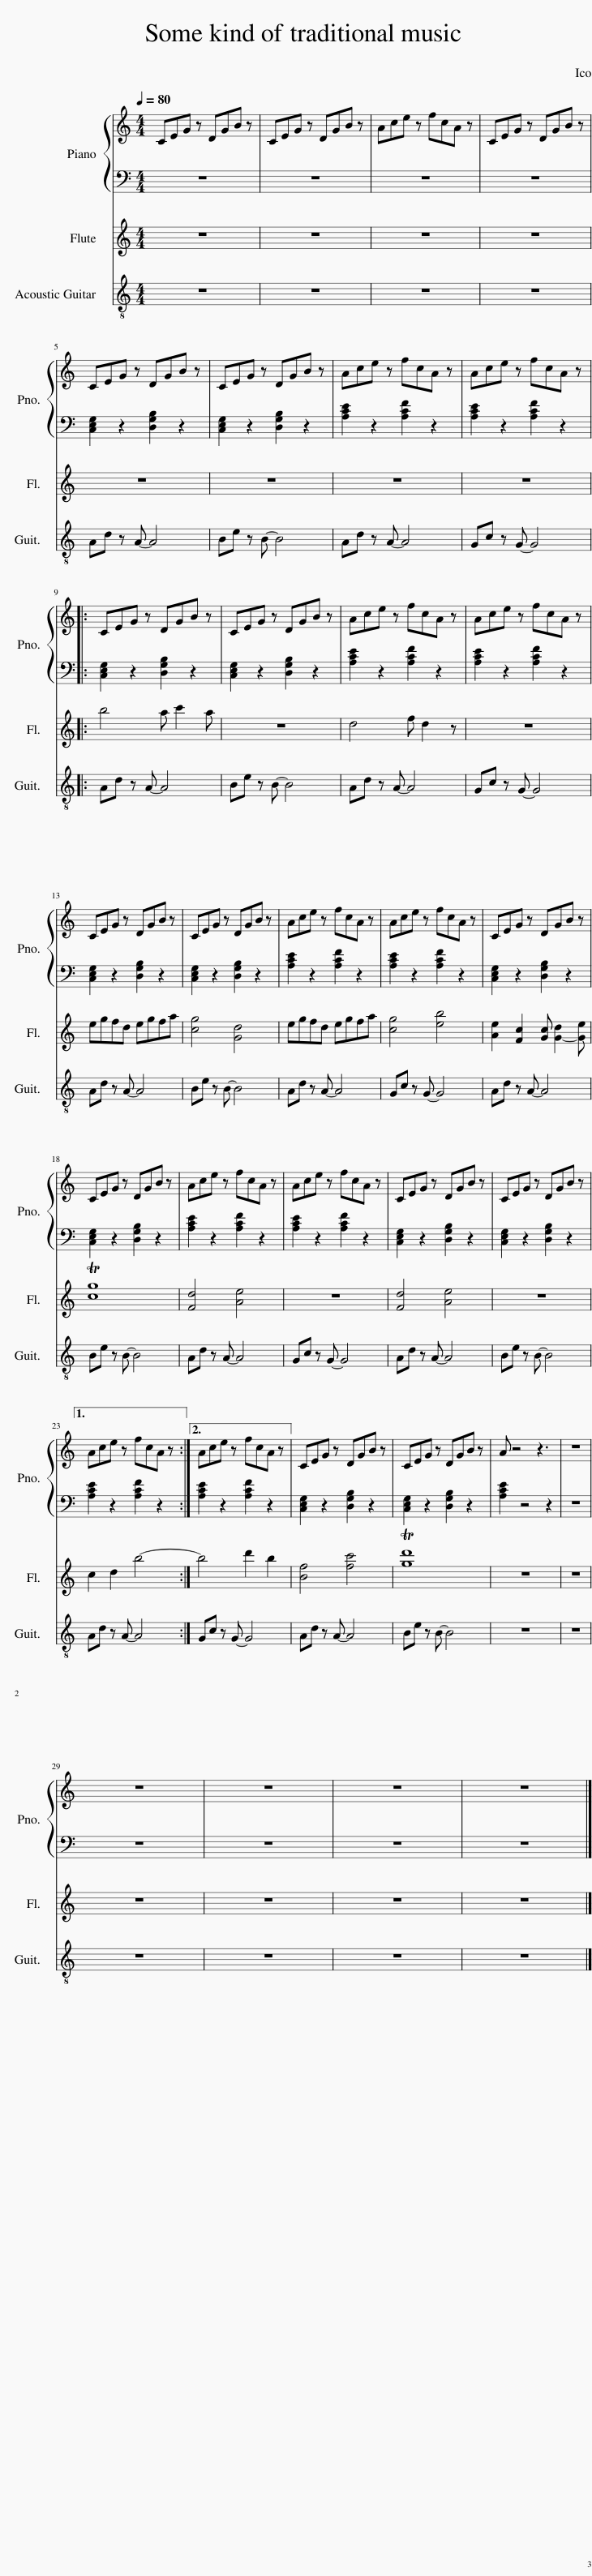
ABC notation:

X:1
%%score { 1 | 2 } 3 4
L:1/8
Q:1/4=80
M:4/4
I:linebreak $
K:C
V:1 treble
V:2 bass
V:3 treble
V:4 treble-8
V:1
 CEG z DGB z | CEG z DGB z | Ace z fcA z | CEG z DGB z |$ CEG z DGB z | %5
 CEG z DGB z | Ace z fcA z | Ace z fcA z |:$ CEG z DGB z | CEG z DGB z | %10
 Ace z fcA z | Ace z fcA z |$ CEG z DGB z | CEG z DGB z | Ace z fcA z | %15
 Ace z fcA z | CEG z DGB z |$ CEG z DGB z | Ace z fcA z | Ace z fcA z | %20
 CEG z DGB z | CEG z DGB z |1$ Ace z fcA z :|2 Ace z fcA z || CEG z DGB z | %25
 CEG z DGB z | A z4 z3 | z8 |$ z8 | z8 | %30
 z8 | z8 |] %32
V:2
 z8 | z8 | z8 | z8 |$ [C,E,G,]2 z2 [D,G,B,]2 z2 | %5
 [C,E,G,]2 z2 [D,G,B,]2 z2 | [A,CE]2 z2 [A,CF]2 z2 | [A,CE]2 z2 [A,CF]2 z2 |:$ [C,E,G,]2 z2 [D,G,B,]2 z2 | [C,E,G,]2 z2 [D,G,B,]2 z2 | %10
 [A,CE]2 z2 [A,CF]2 z2 | [A,CE]2 z2 [A,CF]2 z2 |$ [C,E,G,]2 z2 [D,G,B,]2 z2 | [C,E,G,]2 z2 [D,G,B,]2 z2 | [A,CE]2 z2 [A,CF]2 z2 | %15
 [A,CE]2 z2 [A,CF]2 z2 | [C,E,G,]2 z2 [D,G,B,]2 z2 |$ [C,E,G,]2 z2 [D,G,B,]2 z2 | [A,CE]2 z2 [A,CF]2 z2 | [A,CE]2 z2 [A,CF]2 z2 | %20
 [C,E,G,]2 z2 [D,G,B,]2 z2 | [C,E,G,]2 z2 [D,G,B,]2 z2 |1$ [A,CE]2 z2 [A,CF]2 z2 :|2 [A,CE]2 z2 [A,CF]2 z2 || [C,E,G,]2 z2 [D,G,B,]2 z2 | %25
 [C,E,G,]2 z2 [D,G,B,]2 z2 | [A,CE]2 z4 z2 | z8 |$ z8 | z8 | %30
 z8 | z8 |] %32
V:3
 z8 | z8 | z8 | z8 |$ z8 | %5
 z8 | z8 | z8 |:$ b4 a c'2 a | z8 | %10
 d4 f d2 z | z8 |$ egfd egfa | [cg]4 [Gd]4 | egfd egfa | %15
 [cg]4 [eb]4 | [Ae]2 [Fc]2 [Gc] [G-d]2 [Ge] |$ T[cg]8 | [Fd]4 [Ae]4 | z8 | %20
 [Fd]4 [Ae]4 | z8 |1$ c2 d2 b4- :|2 b4 d'2 b2 || [Bf]4 [fc']4 | %25
 T[gd']8 | z8 | z8 |$ z8 | z8 | %30
 z8 | z8 |] %32
V:4
 z8 | z8 | z8 | z8 |$ Ad z A- A4 | %5
 Be z B- B4 | Ad z A- A4 | Gc z G- G4 |:$ Ad z A- A4 | Be z B- B4 | %10
 Ad z A- A4 | Gc z G- G4 |$ Ad z A- A4 | Be z B- B4 | Ad z A- A4 | %15
 Gc z G- G4 | Ad z A- A4 |$ Be z B- B4 | Ad z A- A4 | Gc z G- G4 | %20
 Ad z A- A4 | Be z B- B4 |1$ Ad z A- A4 :|2 Gc z G- G4 || Ad z A- A4 | %25
 Be z B- B4 | z8 | z8 |$ z8 | z8 | %30
 z8 | z8 |] %32
